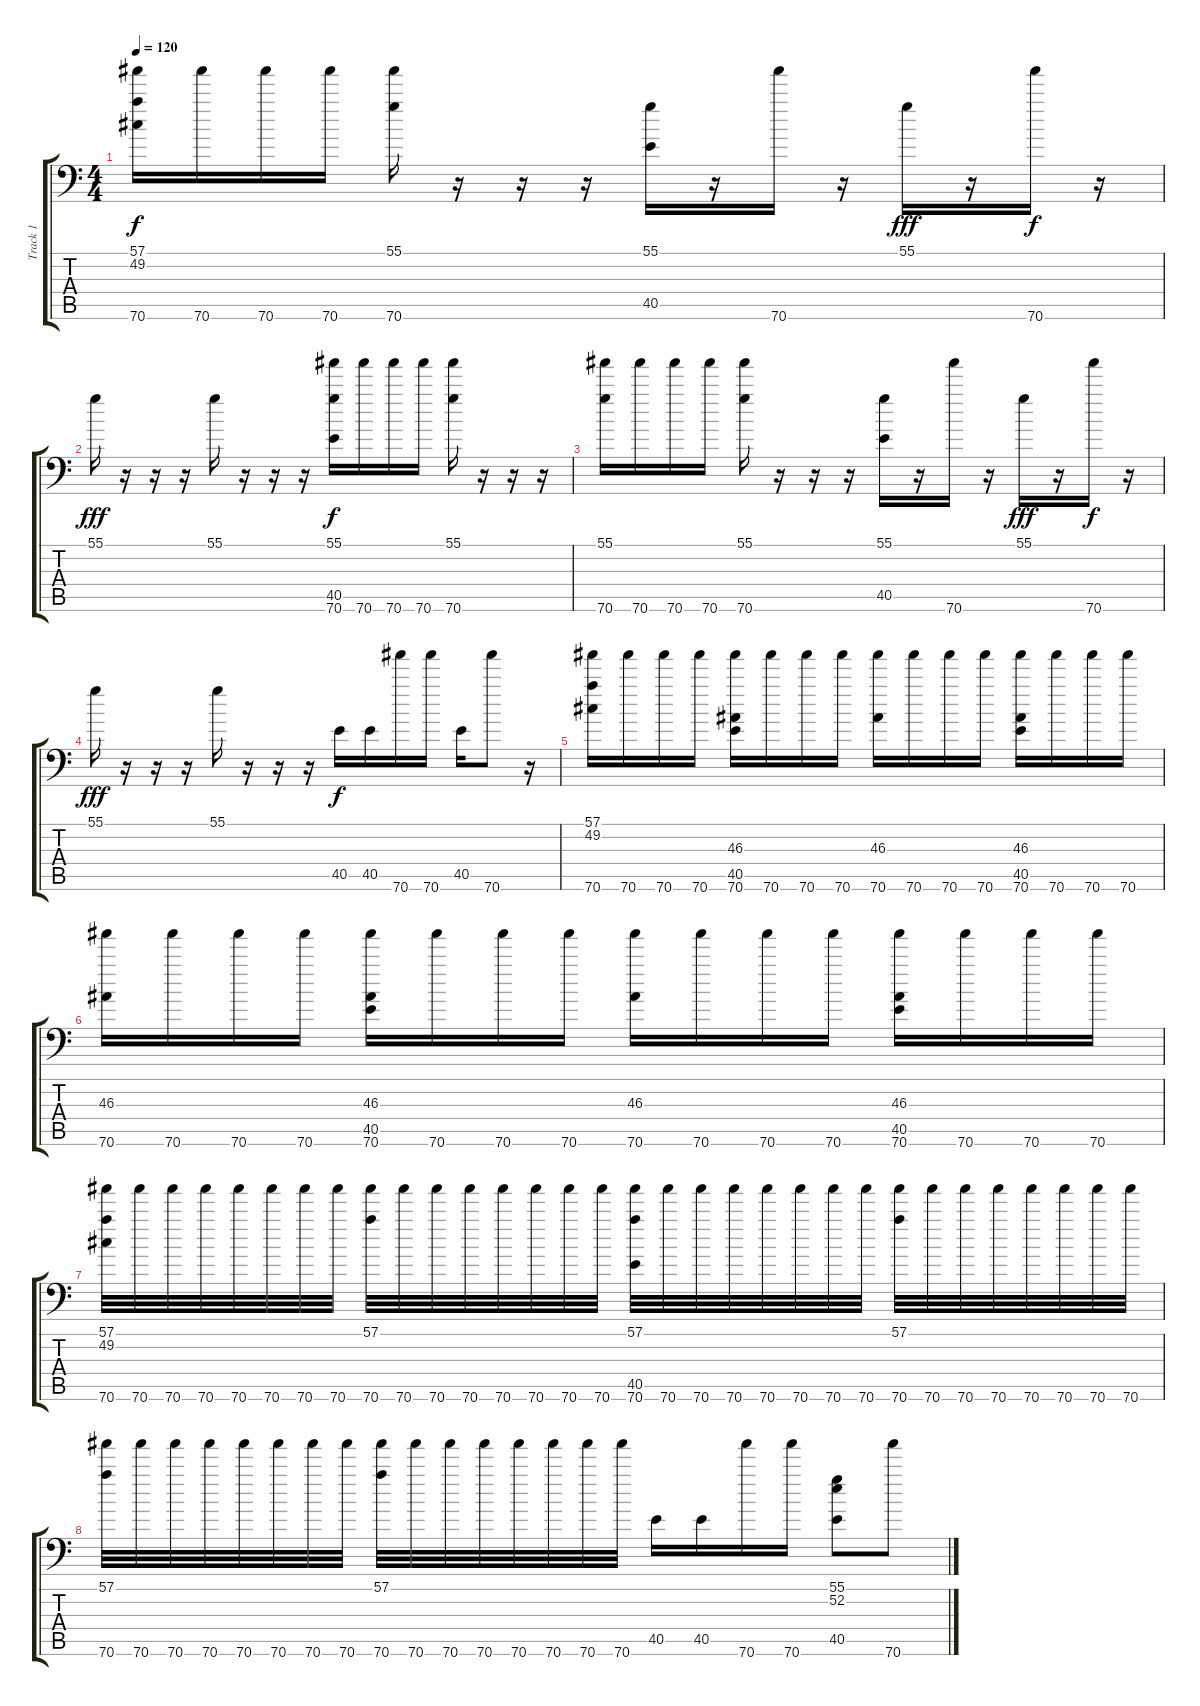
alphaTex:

\track ("Track 1" "Track 1") {instrument acousticgrandpiano}
\staff {score tabs}
\tuning (C-1 C-1 C-1 C-1 C-1 C-1) {hide}
\ts (4 4)
\tempo 120
\clef f4
\ks c
(57.1 49.2 70.6).16{dy f} 70.6.16 70.6.16 70.6.16 (55.1 70.6).16 r.16 r.16 r.16 (55.1 40.5).16 r.16 70.6.16 r.16 55.1.16{dy fff} r.16 70.6.16{dy f} r.16 |
55.1.16{dy fff} r.16 r.16 r.16 55.1.16 r.16 r.16 r.16 (55.1 40.5 70.6).16{dy f} 70.6.16 70.6.16 70.6.16 (55.1 70.6).16 r.16 r.16 r.16 |
(55.1 70.6).16 70.6.16 70.6.16 70.6.16 (55.1 70.6).16 r.16 r.16 r.16 (55.1 40.5).16 r.16 70.6.16 r.16 55.1.16{dy fff} r.16 70.6.16{dy f} r.16 |
55.1.16{dy fff} r.16 r.16 r.16 55.1.16 r.16 r.16 r.16 40.5.16{dy f} 40.5.16 70.6.16 70.6.16 40.5.16 70.6.8 r.16 |
(57.1 49.2 70.6).16 70.6.16 70.6.16 70.6.16 (46.3 40.5 70.6).16 70.6.16 70.6.16 70.6.16 (46.3 70.6).16 70.6.16 70.6.16 70.6.16 (46.3 40.5 70.6).16 70.6.16 70.6.16 70.6.16 |
(46.3 70.6).16 70.6.16 70.6.16 70.6.16 (46.3 40.5 70.6).16 70.6.16 70.6.16 70.6.16 (46.3 70.6).16 70.6.16 70.6.16 70.6.16 (46.3 40.5 70.6).16 70.6.16 70.6.16 70.6.16 |
(57.1 49.2 70.6).32 70.6.32 70.6.32 70.6.32 70.6.32 70.6.32 70.6.32 70.6.32 (57.1 70.6).32 70.6.32 70.6.32 70.6.32 70.6.32 70.6.32 70.6.32 70.6.32 (57.1 40.5 70.6).32 70.6.32 70.6.32 70.6.32 70.6.32 70.6.32 70.6.32 70.6.32 (57.1 70.6).32 70.6.32 70.6.32 70.6.32 70.6.32 70.6.32 70.6.32 70.6.32 |
(57.1 70.6).32 70.6.32 70.6.32 70.6.32 70.6.32 70.6.32 70.6.32 70.6.32 (57.1 70.6).32 70.6.32 70.6.32 70.6.32 70.6.32 70.6.32 70.6.32 70.6.32 40.5.16 40.5.16 70.6.16 70.6.16 (55.1 52.2 40.5).8 70.6.8
